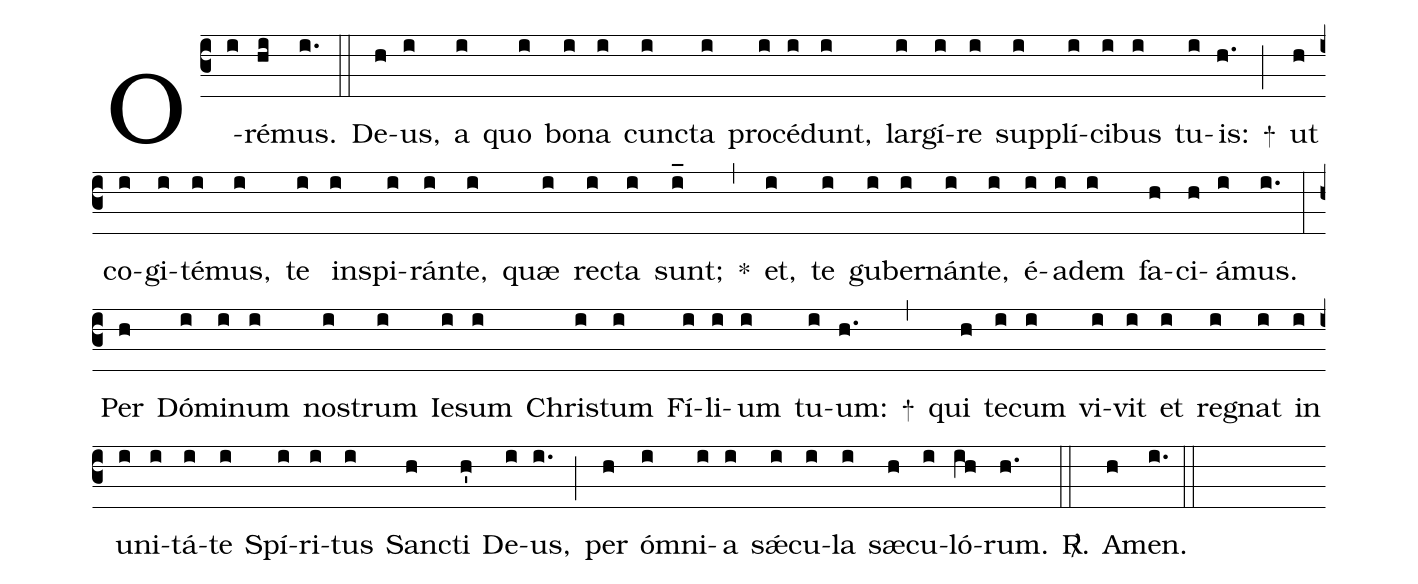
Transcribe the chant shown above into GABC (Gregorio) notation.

%%
(c3)
O(i)ré(hi)mus.(i.) (::)

De(h)us,(i) a(i) quo(i) bo(i)na(i) cunc(i)ta(i) pro(i)cé(i)dunt,(i) lar(i)gí(i)re(i) sup(i)plí(i)ci(i)bus(i) tu(i)is:(h.) +(;)
ut(h) co(i)gi(i)té(i)mus,(i) te(i) in(i)spi(i)rán(i)te,(i) quæ(i) rec(i)ta(i) sunt;(i_) *(,)
et,(i) te(i) gu(i)ber(i)nán(i)te,(i) é(i)a(i)dem(i) fa(h)ci(h)á(i)mus.(i.) (:)

Per(h) Dó(i)mi(i)num(i) nos(i)trum(i) Ie(i)sum(i) Chris(i)tum(i) Fí(i)li(i)um(i) tu(i)um:(h.) +(,)
qui(h) te(i)cum(i) vi(i)vit(i) et(i) reg(i)nat(i) in(i) u(i)ni(i)tá(i)te(i) Spí(i)ri(i)tus(i) San(h)cti(h') De(i)us,(i.) (;)
per(h) óm(i)ni(i)a(i) sǽ(i)cu(i)la(i) sæ(h)cu(i)ló(ih)rum.(h.) <sp>R/</sp>.(::)
A(h)men.(i.) (::)
